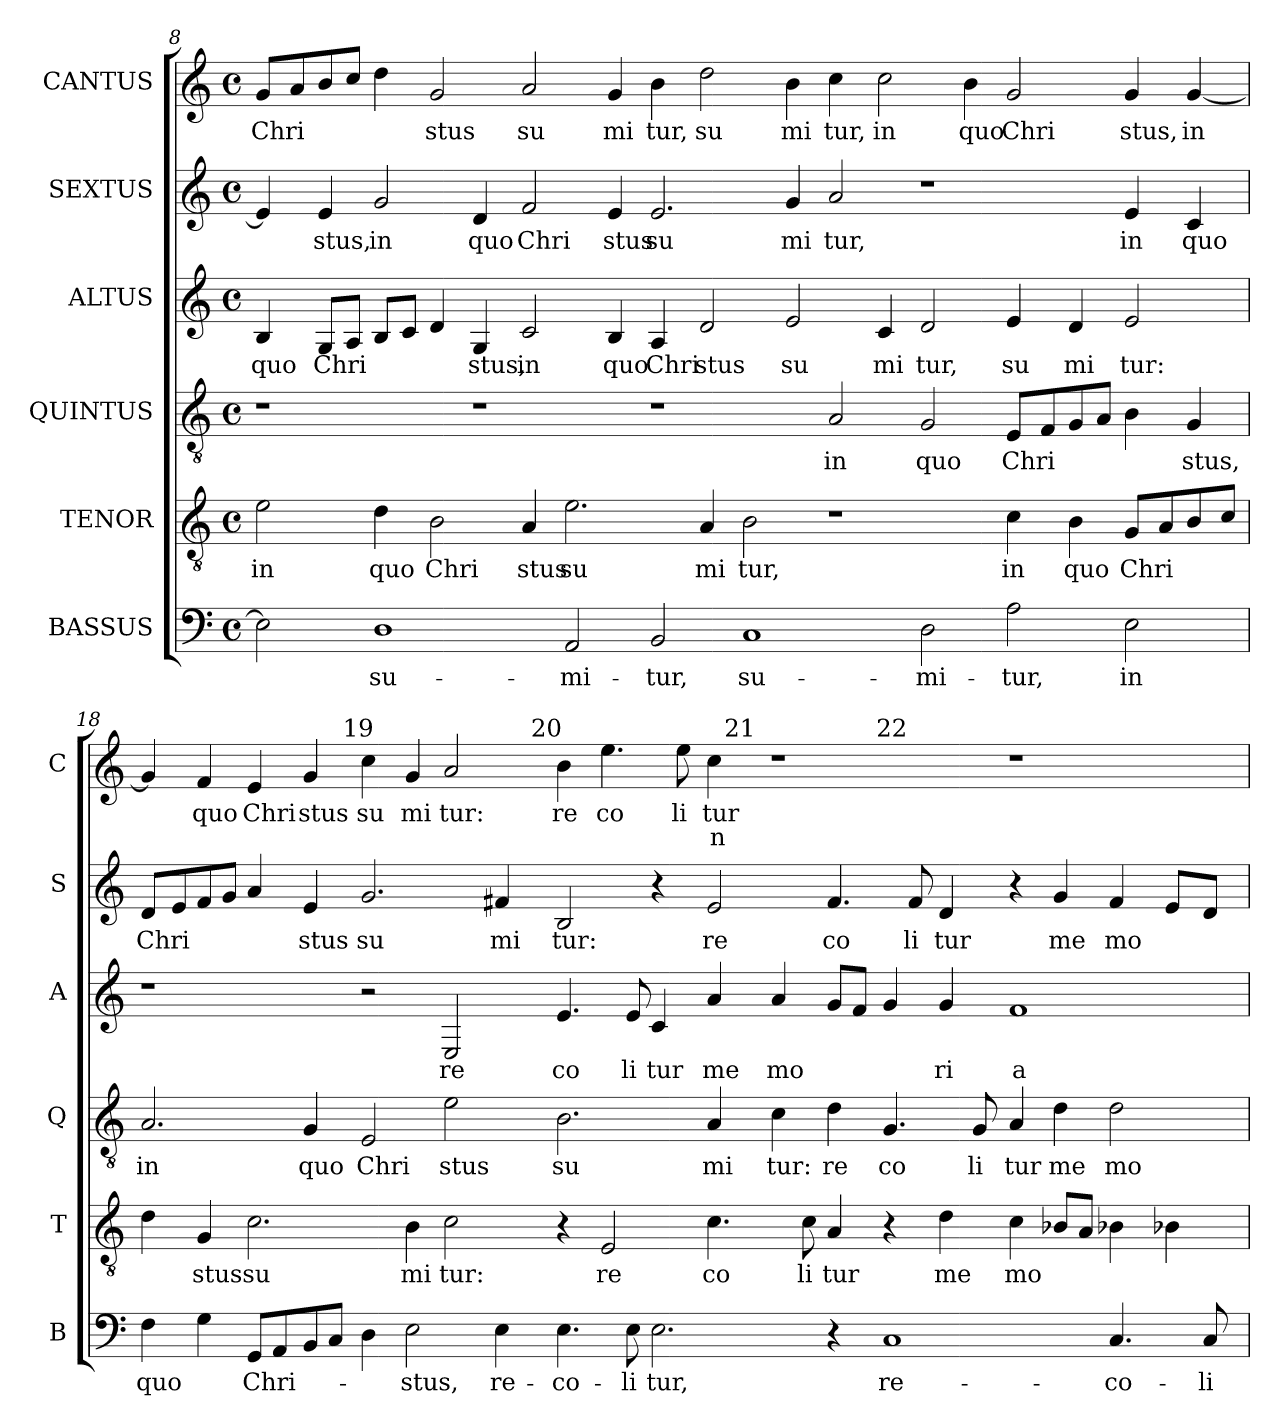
**kern	**text	**kern	**text	**kern	**text	**kern	**text	**kern	**text	**kern	**text	**text
*part6	*part6	*part5	*part5	*part4	*part4	*part3	*part3	*part2	*part2	*part1	*part1	*part1
*staff6	*staff6	*staff5	*staff5	*staff4	*staff4	*staff3	*staff3	*staff2	*staff2	*staff1	*staff1	*staff1
*I"BASSUS	*	*I"TENOR	*	*I"QUINTUS	*	*I"ALTUS	*	*I"SEXTUS	*	*I"CANTUS	*	*
*I'B	*	*I'T	*	*I'Q	*	*I'A	*	*I'S	*	*I'C	*	*
!!LO:PB:g=z
*clefF4	*	*clefGv2	*	*clefGv2	*	*clefG2	*	*clefG2	*	*clefG2	*	*
*M4/4	*	*M4/4	*	*M4/4	*	*M4/4	*	*M4/4	*	*M4/4	*	*
*met(c)	*	*met(c)	*	*met(c)	*	*met(c)	*	*met(c)	*	*met(c)	*	*
=8	=8	=8	=8	=8	=8	=8	=8	=8	=8	=8	=8	=8
!	!	!	!LO:LY:b:cj	!	!	!	!LO:LY:b:cj	!	!	!	!LO:LY:b	!
*	*	*	*	*	*	*	*	*^	*	*	*	*
2E\]	.	2e\	in	1r	.	4B/	quo	4e/]	64ryy	.	8g/L	Chri	.
.	.	.	.	.	.	.	.	.	1ryy	.	.	.	.
.	.	.	.	.	.	.	.	.	.	.	8a/	.	.
!	!	!	!	!	!	!	!LO:LY:b	!	!	!LO:LY:b:cj	!	!	!
.	.	.	.	.	.	8G/L	Chri	4e/	.	-stus,	8b/	.	.
.	.	.	.	.	.	8A/J	.	.	.	.	8cc/J	.	.
!	!LO:LY:b:cj	!	!LO:LY:b:cj	!	!	!	!	!	!	!LO:LY:b:cj	!	!	!
1D	su-	4d\	quo	.	.	8B/L	.	2g/	.	in	4dd\	.	.
.	.	.	.	.	.	8c/J	.	.	.	.	.	.	.
!	!	!	!LO:LY:b:cj	!	!	!	!	!	!	!	!	!LO:LY:b:cj	!
.	.	2B\	Chri	.	.	4d/	.	.	.	.	2g/	stus	.
!	!	!	!	!	!	!	!LO:LY:b:cj	!	!	!LO:LY:b:cj	!	!	!
.	.	.	.	1r	.	4G/	stus,	4d/	.	quo	.	.	.
.	.	.	.	.	.	.	.	.	1ryy	.	.	.	.
!	!	!	!LO:LY:b:cj	!	!	!	!LO:LY:b:cj	!	!	!LO:LY:b:cj	!	!LO:LY:b:cj	!
.	.	4A/	stus	.	.	2c/	in	2f/	.	Chri	2a/	su	.
!	!LO:LY:b:cj	!	!LO:LY:b:cj	!	!	!	!	!	!	!	!	!	!
2AA/	-mi-	2.e\	su	.	.	.	.	.	.	.	.	.	.
!	!	!	!	!	!	!	!LO:LY:b:cj	!	!	!LO:LY:b:cj	!	!LO:LY:b:cj	!
.	.	.	.	.	.	4B/	quo	4e/	.	stus	4g/	mi	.
!	!LO:LY:b:cj	!	!	!	!	!	!LO:LY:b:cj	!	!	!LO:LY:b:cj	!	!LO:LY:b:cj	!
2BB/	-tur,	.	.	1r	.	4A/	Chri	2.e/	.	su	4b\	tur,	.
.	.	.	.	.	.	.	.	.	1ryy	.	.	.	.
!	!	!	!LO:LY:b:cj	!	!	!	!LO:LY:b:cj	!	!	!	!	!LO:LY:b:cj	!
.	.	4A/	mi	.	.	2d/	stus	.	.	.	2dd\	su	.
!	!LO:LY:b:cj	!	!LO:LY:b:cj	!	!	!	!	!	!	!	!	!	!
1C	su-	2B\	tur,	.	.	.	.	.	.	.	.	.	.
!	!	!	!	!	!	!	!LO:LY:b:cj	!	!	!LO:LY:b:cj	!	!LO:LY:b:cj	!
.	.	.	.	.	.	2e/	su	4g/	.	mi	4b\	mi	.
!	!	!	!	!	!LO:LY:b:cj	!	!	!	!	!LO:LY:b:cj	!	!LO:LY:b:cj	!
.	.	1r	.	2A/	in	.	.	2a/	.	tur,	4cc\	tur,	.
.	.	.	.	.	.	.	.	.	1ryy	.	.	.	.
!	!	!	!	!	!	!	!LO:LY:b:cj	!	!	!	!	!LO:LY:b:cj	!
.	.	.	.	.	.	4c/	mi	.	.	.	2cc\	in	.
!	!LO:LY:b:cj	!	!	!	!LO:LY:b:cj	!	!LO:LY:b:cj	!	!	!	!	!	!
2D\	-mi-	.	.	2G/	quo	2d/	tur,	1r	.	.	.	.	.
!	!	!	!	!	!	!	!	!	!	!	!	!LO:LY:b:cj	!
.	.	.	.	.	.	.	.	.	.	.	4b\	quo	.
!	!LO:LY:b:cj	!	!LO:LY:b:cj	!	!LO:LY:b	!	!LO:LY:b:cj	!	!	!	!	!LO:LY:b:cj	!
2A\	-tur,	4c\	in	8E/L	Chri	4e/	su	.	.	.	2g/	Chri	.
.	.	.	.	.	.	.	.	.	2ryy	.	.	.	.
.	.	.	.	8F/	.	.	.	.	.	.	.	.	.
!	!	!	!LO:LY:b:cj	!	!	!	!LO:LY:b:cj	!	!	!	!	!	!
.	.	4B\	quo	8G/	.	4d/	mi	.	.	.	.	.	.
.	.	.	.	8A/J	.	.	.	.	.	.	.	.	.
!	!LO:LY:b:cj	!	!LO:LY:b	!	!	!	!LO:LY:b:cj	!	!	!LO:LY:b:cj	!	!LO:LY:b:cj	!
2E\	in	8G/L	Chri	4B\	.	2e/	tur:	4e/	.	in	4g/	stus,	.
.	.	.	.	.	.	.	.	.	4ryy	.	.	.	.
.	.	8A/	.	.	.	.	.	.	.	.	.	.	.
!	!	!	!	!	!LO:LY:b:cj	!	!	!	!	!LO:LY:b:cj	!	!LO:LY:b:cj	!
.	.	8B/	.	4G/	stus,	.	.	4c/	.	quo	[>4g/	in	.
.	.	.	.	.	.	.	.	.	8...ryy	.	.	.	.
.	.	8c/J	.	.	.	.	.	.	.	.	.	.	.
!!LO:LB:g=z
=18	=18	=18	=18	=18	=18	=18	=18	=18	=18	=18	=18	=18	=18
!	!LO:LY:b	!	!	!	!LO:LY:b:cj	!	!	!	!	!LO:LY:b	!	!	!
*	*	*^	*	*	*	*	*	*	*	*	*^	*	*
*	*	*	*	*	*	*	*	*	*	*	*	*	*^	*	*
*	*	*	*	*	*	*	*	*	*	*	*	*	*	*^	*	*
*	*	*	*	*	*	*	*	*	*	*	*	*	*	*	*^	*	*
*	*	*	*	*	*	*	*	*	*v	*v	*	*	*	*	*	*^	*	*
4F\	quo	4d\	64ryy	.	2.A/	in	1r	.	8d/L	Chri	4g/]	2ryy	2ryy	1ryy	1ryy	1ryy	.	.
.	.	.	1ryy	.	.	.	.	.	.	.	.	.	.	.	.	.	.	.
.	.	.	.	.	.	.	.	.	8e/	.	.	.	.	.	.	.	.	.
!	!	!	!	!LO:LY:b:cj	!	!	!	!	!	!	!	!	!	!	!	!	!LO:LY:b:cj	!
4G\	.	4G/	.	stus	.	.	.	.	8f/	.	4f/	.	.	.	.	.	quo	.
.	.	.	.	.	.	.	.	.	8g/J	.	.	.	.	.	.	.	.	.
!	!LO:LY:b	!	!	!LO:LY:b:cj	!	!	!	!	!	!	!	!	!	!	!	!	!LO:LY:b:cj	!
8GG/L	Chri-	2.c\	.	su	.	.	.	.	4a/	.	4e/	8ryy	4ryy	.	.	.	Chri	.
8AA/	.	.	.	.	.	.	.	.	.	.	.	64ryy	.	.	.	.	.	.
.	.	.	.	.	.	.	.	.	.	.	.	1ryy	.	.	.	.	.	.
!	!	!	!	!	!	!LO:LY:b:cj	!	!	!	!LO:LY:b:cj	!	!	!	!	!	!	!LO:LY:b:cj	!
8BB/	.	.	.	.	4G/	quo	.	.	4e/	stus	4g/	.	8ryy	.	.	.	stus	.
8C/J	.	.	.	.	.	.	.	.	.	.	.	.	32.ryy	.	.	.	.	.
!	!	!	!	!	!	!	!	!	!	!	!	!	!LO:TX:a:t=19	!	!	!	!	!
.	.	.	.	.	.	.	.	.	.	.	.	.	1ryy	.	.	.	.	.
!	!	!	!	!	!	!LO:LY:b:cj	!	!	!	!LO:LY:b:cj	!	!	!	!	!	!	!LO:LY:b:cj	!
4D\	.	.	.	.	2E/	Chri	2r	.	2.g/	su	4cc\	.	.	2ryy	1ryy	1ryy	su	.
.	.	.	1ryy	.	.	.	.	.	.	.	.	.	.	.	.	.	.	.
!	!LO:LY:b:cj	!	!	!LO:LY:b:cj	!	!	!	!	!	!	!	!	!	!	!	!	!LO:LY:b:cj	!
2E\	-stus,	4B\	.	mi	.	.	.	.	.	.	4g/	.	.	.	.	.	mi	.
!	!	!	!	!LO:LY:b:cj	!	!LO:LY:b:cj	!	!LO:LY:b:cj	!	!	!	!	!	!	!	!	!LO:LY:b:cj	!
.	.	2c\	.	tur:	2e\	stus	2E/	re	.	.	2a/	.	.	4ryy	.	.	tur:	.
.	.	.	.	.	.	.	.	.	.	.	.	1ryy	.	.	.	.	.	.
!	!LO:LY:b:cj	!	!	!	!	!	!	!	!	!LO:LY:b:cj	!	!	!	!	!	!	!	!
4E\	re-	.	.	.	.	.	.	.	4f#X/	mi	.	.	.	8ryy	.	.	.	.
.	.	.	.	.	.	.	.	.	.	.	.	.	.	32ryy	.	.	.	.
!	!	!	!	!	!	!	!	!	!	!	!	!	!	!LO:TX:a:t=20	!	!	!	!
.	.	.	.	.	.	.	.	.	.	.	.	.	.	1ryy	.	.	.	.
.	.	.	.	.	.	.	.	.	.	.	.	.	1ryy	.	.	.	.	.
!	!LO:LY:b:cj	!	!	!	!	!LO:LY:b:cj	!	!LO:LY:b:cj	!	!LO:LY:b:cj	!	!	!	!	!	!	!LO:LY:b:cj	!
4.E\	-co-	4r	.	.	2.B\	su	4.e/	co	2B/	tur:	4b\	.	.	.	2ryy	1ryy	re	.
.	.	.	1ryy	.	.	.	.	.	.	.	.	.	.	.	.	.	.	.
!	!	!	!	!LO:LY:b:cj	!	!	!	!	!	!	!	!	!	!	!	!	!LO:LY:b:cj	!
.	.	2E/	.	re	.	.	.	.	.	.	4.ee\	.	.	.	.	.	co	.
!	!LO:LY:b:cj	!	!	!	!	!	!	!LO:LY:b:cj	!	!	!	!	!	!	!	!	!	!
8E\	-li	.	.	.	.	.	8e/	li	.	.	.	.	.	.	.	.	.	.
!	!LO:LY:b:cj	!	!	!	!	!	!	!LO:LY:b:cj	!	!	!	!	!	!	!	!	!	!
2.E\	tur,	.	.	.	.	.	4c/	tur	4r	.	.	.	.	.	4ryy	.	.	.
!	!	!	!	!	!	!	!	!	!	!	!	!	!	!	!	!	!LO:LY:b:cj	!
.	.	.	.	.	.	.	.	.	.	.	8ee\	.	.	.	.	.	li	.
.	.	.	.	.	.	.	.	.	.	.	.	1ryy	.	.	.	.	.	.
!	!	!	!	!LO:LY:b:cj	!	!LO:LY:b:cj	!	!LO:LY:b:cj	!	!LO:LY:b:cj	!	!	!	!	!	!	!LO:LY:b:cj	!LO:LY:b
.	.	4.c\	.	co	4A/	mi	4a/	me	2e/	re	4cc\	.	.	.	16ryy	.	tur	n
!	!	!	!	!	!	!	!	!	!	!	!	!	!	!	!LO:TX:a:t=21	!	!	!
.	.	.	.	.	.	.	.	.	.	.	.	.	.	.	1ryy	.	.	.
.	.	.	.	.	.	.	.	.	.	.	.	.	.	1ryy	.	.	.	.
.	.	.	.	.	.	.	.	.	.	.	.	.	1ryy	.	.	.	.	.
!	!	!	!	!	!	!LO:LY:b:cj	!	!LO:LY:b	!	!	!	!	!	!	!	!	!	!
.	.	.	.	.	4c\	tur:	4a/	mo	.	.	1r	.	.	.	.	4ryy	.	.
.	.	.	1ryy	.	.	.	.	.	.	.	.	.	.	.	.	.	.	.
!	!	!	!	!LO:LY:b:cj	!	!	!	!	!	!	!	!	!	!	!	!	!	!
.	.	8c\	.	li	.	.	.	.	.	.	.	.	.	.	.	.	.	.
!	!	!	!	!LO:LY:b:cj	!	!LO:LY:b:cj	!	!	!	!LO:LY:b:cj	!	!	!	!	!	!	!	!
4r	.	4A/	.	tur	4d\	re	8g/L	.	4.f#/	co	.	.	.	.	.	8...ryy	.	.
.	.	.	.	.	.	.	8f/J	.	.	.	.	.	.	.	.	.	.	.
!	!	!	!	!	!	!	!	!	!	!	!	!	!	!	!	!LO:TX:a:t=22	!	!
.	.	.	.	.	.	.	.	.	.	.	.	.	.	.	.	1ryy	.	.
!	!LO:LY:b:cj	!	!	!	!	!LO:LY:b:cj	!	!	!	!	!	!	!	!	!	!	!	!
1C	re-	4r	.	.	4.G/	co	4g/	.	.	.	.	.	.	.	.	.	.	.
!	!	!	!	!	!	!	!	!	!	!LO:LY:b:cj	!	!	!	!	!	!	!	!
.	.	.	.	.	.	.	.	.	8f#/	li	.	.	.	.	.	.	.	.
.	.	.	.	.	.	.	.	.	.	.	.	1ryy	.	.	.	.	.	.
!	!	!	!	!LO:LY:b:cj	!	!	!	!LO:LY:b:cj	!	!LO:LY:b:cj	!	!	!	!	!	!	!	!
.	.	4d\	.	me	.	.	4g/	ri	4d/	tur	.	.	.	.	.	.	.	.
.	.	.	.	.	.	.	.	.	.	.	.	.	.	.	1ryy	.	.	.
!	!	!	!	!	!	!LO:LY:b:cj	!	!	!	!	!	!	!	!	!	!	!	!
.	.	.	.	.	8G/	li	.	.	.	.	.	.	.	.	.	.	.	.
.	.	.	.	.	.	.	.	.	.	.	.	.	.	1ryy	.	.	.	.
.	.	.	.	.	.	.	.	.	.	.	.	.	1ryy	.	.	.	.	.
!	!	!	!	!LO:LY:b	!	!LO:LY:b:cj	!	!LO:LY:b:cj	!	!	!	!	!	!	!	!	!	!
.	.	4c\	.	mo	4A/	tur	1f	a	4r	.	1r	.	.	.	.	.	.	.
.	.	.	2ryy	.	.	.	.	.	.	.	.	.	.	.	.	.	.	.
!	!	!	!	!	!	!LO:LY:b:cj	!	!	!	!LO:LY:b:cj	!	!	!	!	!	!	!	!
.	.	8B-X/L	.	.	4d\	me	.	.	4g/	me	.	.	.	.	.	.	.	.
.	.	8A/J	.	.	.	.	.	.	.	.	.	.	.	.	.	.	.	.
.	.	.	.	.	.	.	.	.	.	.	.	.	.	.	.	2ryy	.	.
!	!LO:LY:b:cj	!	!	!	!	!LO:LY:b	!	!	!	!LO:LY:b	!	!	!	!	!	!	!	!
4.C/	-co-	4B-X\	.	.	2d\	mo	.	.	4f#/	mo	.	.	.	.	.	.	.	.
.	.	.	4ryy	.	.	.	.	.	.	.	.	.	.	.	.	.	.	.
.	.	.	.	.	.	.	.	.	.	.	.	4ryy	.	.	.	.	.	.
.	.	4B-X\	.	.	.	.	.	.	8e/L	.	.	.	.	.	.	.	.	.
.	.	.	8...ryy	.	.	.	.	.	.	.	.	.	.	.	.	.	.	.
.	.	.	.	.	.	.	.	.	.	.	.	.	.	.	8.ryy	.	.	.
!	!LO:LY:b:cj	!	!	!	!	!	!	!	!	!	!	!	!	!	!	!	!	!
8C/	-li-	.	.	.	.	.	.	.	8d/J	.	.	.	.	.	.	.	.	.
.	.	.	.	.	.	.	.	.	.	.	.	16..ryy	.	.	.	.	.	.
.	.	.	.	.	.	.	.	.	.	.	.	.	.	16.ryy	.	.	.	.
.	.	.	.	.	.	.	.	.	.	.	.	.	16ryy	.	.	.	.	.
.	.	.	.	.	.	.	.	.	.	.	.	.	64ryy	.	.	64ryy	.	.
*	*	*v	*v	*	*	*	*	*	*	*	*v	*v	*v	*v	*v	*v	*	*
=	=	=	=	=	=	=	=	=	=	=	=	=
*-	*-	*-	*-	*-	*-	*-	*-	*-	*-	*-	*-	*-
